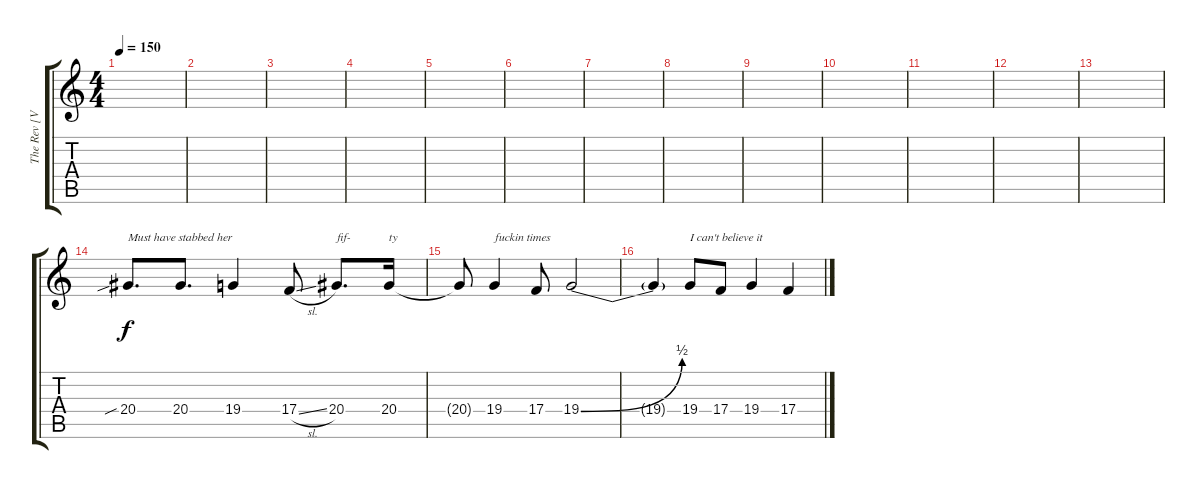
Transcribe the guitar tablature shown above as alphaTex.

\track ("The Rev [Vocals]" "The Rev [V") {instrument trombone}
\staff {score tabs}
\tuning (D4 A3 F3 C3 G2 C2) {hide}
\ts (4 4)
\tempo 150
\clef g2
\ks c
|
|
|
|
|
|
|
|
|
|
|
|
|
20.4{sib}.8{d txt "Must have stabbed her"} 20.4.8{d} 19.4.4 17.4{sl}.8 20.4.8{d txt "fif-"} 20.4.16{txt "ty"} |
20.4{t}.8 19.4.4{txt "fuckin times"} 17.4.8 19.4{be (bend 0 0 60 2)}.2 |
19.4{t}.4 19.4.8{txt "I can't believe it"} 17.4.8 19.4.4 17.4.4
